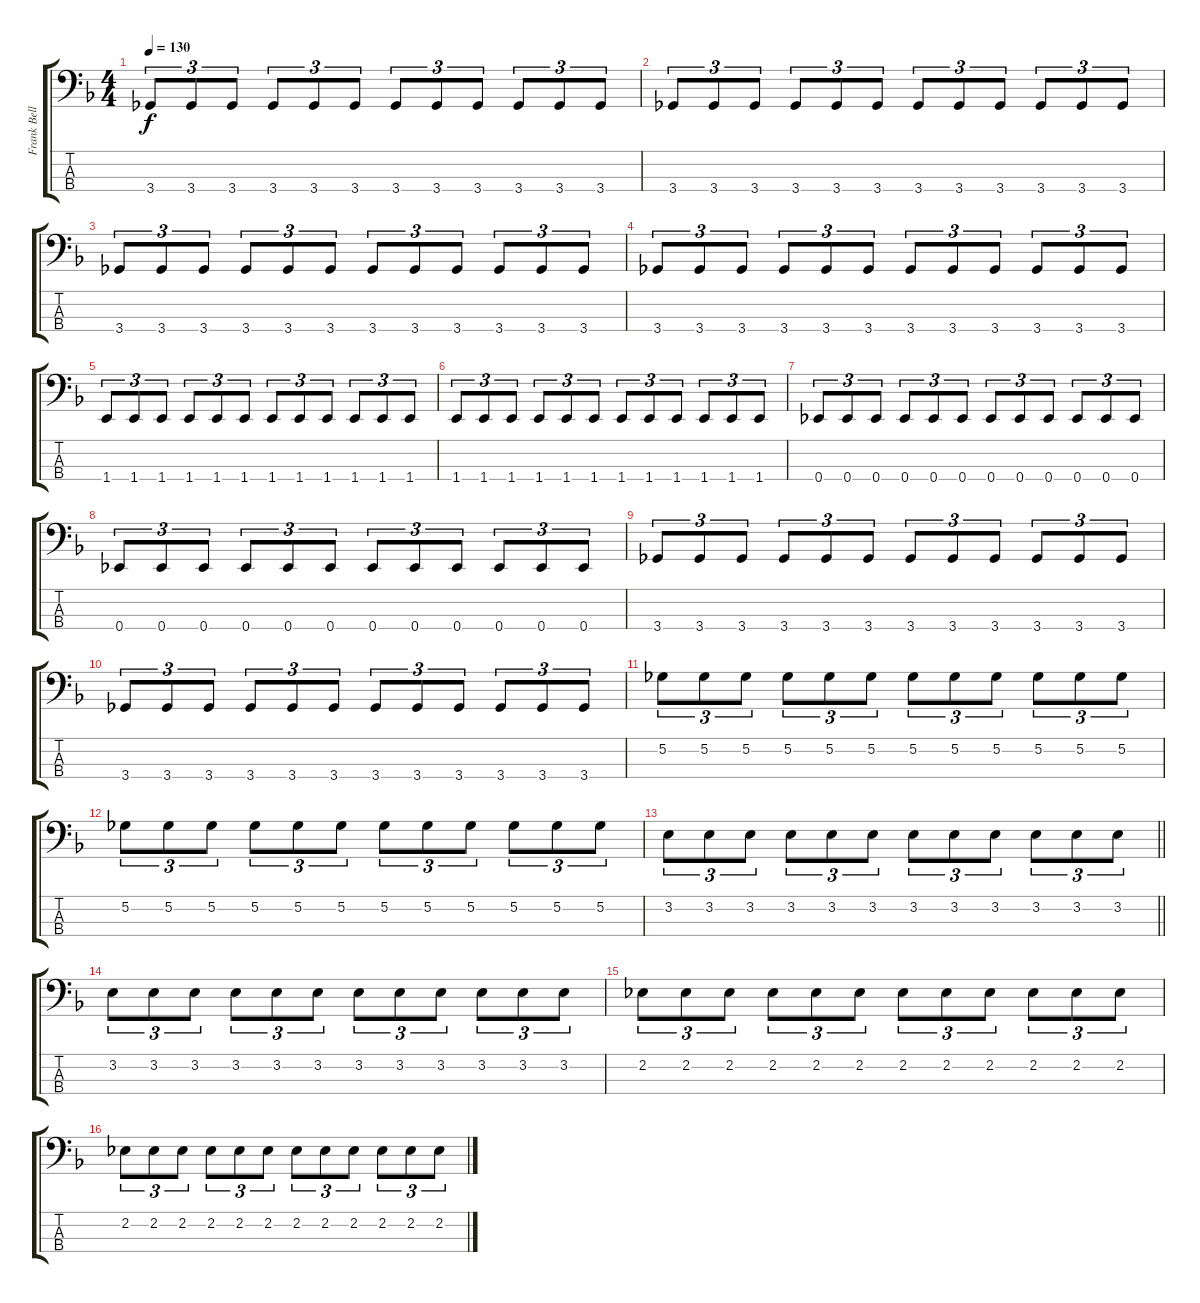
\track ("Frank Bello" "Frank Bell") {instrument electricbassfinger}
\staff {score tabs}
\tuning (Gb2 Db2 Ab1 Eb1) {hide}
\ts (4 4)
\tempo 130
\clef f4
\ks f
3.4.8{tu (3 2) dy f} 3.4.8{tu (3 2)} 3.4.8{tu (3 2)} 3.4.8{tu (3 2)} 3.4.8{tu (3 2)} 3.4.8{tu (3 2)} 3.4.8{tu (3 2)} 3.4.8{tu (3 2)} 3.4.8{tu (3 2)} 3.4.8{tu (3 2)} 3.4.8{tu (3 2)} 3.4.8{tu (3 2)} |
3.4.8{tu (3 2)} 3.4.8{tu (3 2)} 3.4.8{tu (3 2)} 3.4.8{tu (3 2)} 3.4.8{tu (3 2)} 3.4.8{tu (3 2)} 3.4.8{tu (3 2)} 3.4.8{tu (3 2)} 3.4.8{tu (3 2)} 3.4.8{tu (3 2)} 3.4.8{tu (3 2)} 3.4.8{tu (3 2)} |
3.4.8{tu (3 2)} 3.4.8{tu (3 2)} 3.4.8{tu (3 2)} 3.4.8{tu (3 2)} 3.4.8{tu (3 2)} 3.4.8{tu (3 2)} 3.4.8{tu (3 2)} 3.4.8{tu (3 2)} 3.4.8{tu (3 2)} 3.4.8{tu (3 2)} 3.4.8{tu (3 2)} 3.4.8{tu (3 2)} |
3.4.8{tu (3 2)} 3.4.8{tu (3 2)} 3.4.8{tu (3 2)} 3.4.8{tu (3 2)} 3.4.8{tu (3 2)} 3.4.8{tu (3 2)} 3.4.8{tu (3 2)} 3.4.8{tu (3 2)} 3.4.8{tu (3 2)} 3.4.8{tu (3 2)} 3.4.8{tu (3 2)} 3.4.8{tu (3 2)} |
1.4.8{tu (3 2)} 1.4.8{tu (3 2)} 1.4.8{tu (3 2)} 1.4.8{tu (3 2)} 1.4.8{tu (3 2)} 1.4.8{tu (3 2)} 1.4.8{tu (3 2)} 1.4.8{tu (3 2)} 1.4.8{tu (3 2)} 1.4.8{tu (3 2)} 1.4.8{tu (3 2)} 1.4.8{tu (3 2)} |
1.4.8{tu (3 2)} 1.4.8{tu (3 2)} 1.4.8{tu (3 2)} 1.4.8{tu (3 2)} 1.4.8{tu (3 2)} 1.4.8{tu (3 2)} 1.4.8{tu (3 2)} 1.4.8{tu (3 2)} 1.4.8{tu (3 2)} 1.4.8{tu (3 2)} 1.4.8{tu (3 2)} 1.4.8{tu (3 2)} |
0.4.8{tu (3 2)} 0.4.8{tu (3 2)} 0.4.8{tu (3 2)} 0.4.8{tu (3 2)} 0.4.8{tu (3 2)} 0.4.8{tu (3 2)} 0.4.8{tu (3 2)} 0.4.8{tu (3 2)} 0.4.8{tu (3 2)} 0.4.8{tu (3 2)} 0.4.8{tu (3 2)} 0.4.8{tu (3 2)} |
0.4.8{tu (3 2)} 0.4.8{tu (3 2)} 0.4.8{tu (3 2)} 0.4.8{tu (3 2)} 0.4.8{tu (3 2)} 0.4.8{tu (3 2)} 0.4.8{tu (3 2)} 0.4.8{tu (3 2)} 0.4.8{tu (3 2)} 0.4.8{tu (3 2)} 0.4.8{tu (3 2)} 0.4.8{tu (3 2)} |
3.4.8{tu (3 2)} 3.4.8{tu (3 2)} 3.4.8{tu (3 2)} 3.4.8{tu (3 2)} 3.4.8{tu (3 2)} 3.4.8{tu (3 2)} 3.4.8{tu (3 2)} 3.4.8{tu (3 2)} 3.4.8{tu (3 2)} 3.4.8{tu (3 2)} 3.4.8{tu (3 2)} 3.4.8{tu (3 2)} |
3.4.8{tu (3 2)} 3.4.8{tu (3 2)} 3.4.8{tu (3 2)} 3.4.8{tu (3 2)} 3.4.8{tu (3 2)} 3.4.8{tu (3 2)} 3.4.8{tu (3 2)} 3.4.8{tu (3 2)} 3.4.8{tu (3 2)} 3.4.8{tu (3 2)} 3.4.8{tu (3 2)} 3.4.8{tu (3 2)} |
5.2.8{tu (3 2)} 5.2.8{tu (3 2)} 5.2.8{tu (3 2)} 5.2.8{tu (3 2)} 5.2.8{tu (3 2)} 5.2.8{tu (3 2)} 5.2.8{tu (3 2)} 5.2.8{tu (3 2)} 5.2.8{tu (3 2)} 5.2.8{tu (3 2)} 5.2.8{tu (3 2)} 5.2.8{tu (3 2)} |
5.2.8{tu (3 2)} 5.2.8{tu (3 2)} 5.2.8{tu (3 2)} 5.2.8{tu (3 2)} 5.2.8{tu (3 2)} 5.2.8{tu (3 2)} 5.2.8{tu (3 2)} 5.2.8{tu (3 2)} 5.2.8{tu (3 2)} 5.2.8{tu (3 2)} 5.2.8{tu (3 2)} 5.2.8{tu (3 2)} |
\barLineRight lightlight
3.2.8{tu (3 2)} 3.2.8{tu (3 2)} 3.2.8{tu (3 2)} 3.2.8{tu (3 2)} 3.2.8{tu (3 2)} 3.2.8{tu (3 2)} 3.2.8{tu (3 2)} 3.2.8{tu (3 2)} 3.2.8{tu (3 2)} 3.2.8{tu (3 2)} 3.2.8{tu (3 2)} 3.2.8{tu (3 2)} |
3.2.8{tu (3 2)} 3.2.8{tu (3 2)} 3.2.8{tu (3 2)} 3.2.8{tu (3 2)} 3.2.8{tu (3 2)} 3.2.8{tu (3 2)} 3.2.8{tu (3 2)} 3.2.8{tu (3 2)} 3.2.8{tu (3 2)} 3.2.8{tu (3 2)} 3.2.8{tu (3 2)} 3.2.8{tu (3 2)} |
2.2.8{tu (3 2)} 2.2.8{tu (3 2)} 2.2.8{tu (3 2)} 2.2.8{tu (3 2)} 2.2.8{tu (3 2)} 2.2.8{tu (3 2)} 2.2.8{tu (3 2)} 2.2.8{tu (3 2)} 2.2.8{tu (3 2)} 2.2.8{tu (3 2)} 2.2.8{tu (3 2)} 2.2.8{tu (3 2)} |
2.2.8{tu (3 2)} 2.2.8{tu (3 2)} 2.2.8{tu (3 2)} 2.2.8{tu (3 2)} 2.2.8{tu (3 2)} 2.2.8{tu (3 2)} 2.2.8{tu (3 2)} 2.2.8{tu (3 2)} 2.2.8{tu (3 2)} 2.2.8{tu (3 2)} 2.2.8{tu (3 2)} 2.2.8{tu (3 2)}
